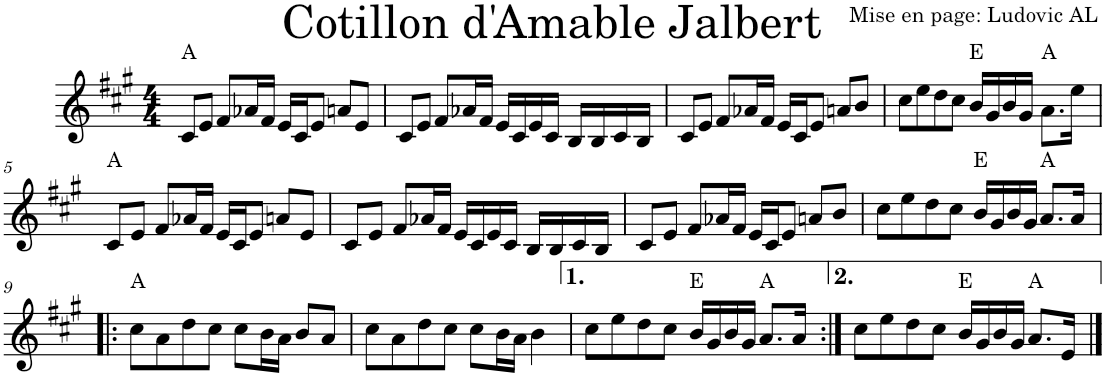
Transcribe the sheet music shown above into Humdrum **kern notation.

**kern	**harte
*part1	*part1
*staff1	*
*I"Violon	*
*I'Vln.	*
*clefG2	*
*k[f#c#g#]	*
*M4/4	*
=1	=1
8c#/L	A:maj
8e/J	.
8f#/L	.
16a-X/L	.
16f#/JJ	.
16e/LL	.
16c#/J	.
8e/J	.
8an/L	.
8e/J	.
=2	=2
8c#/L	.
8e/J	.
8f#/L	.
16a-X/L	.
16f#/JJ	.
16e/LL	.
16c#/	.
16e/	.
16c#/JJ	.
16B/LL	.
16B/	.
16c#/	.
16B/JJ	.
=3	=3
8c#/L	.
8e/J	.
8f#/L	.
16a-X/L	.
16f#/JJ	.
16e/LL	.
16c#/J	.
8e/J	.
8an/L	.
8b/J	.
=4	=4
8cc#\L	.
8ee\	.
8dd\	.
8cc#\J	.
16b/LL	E:maj
16g#/	.
16b/	.
16g#/JJ	.
8.a\L	A:maj
16ee\Jk	.
!!LO:LB:g=z
=5	=5
8c#/L	A:maj
8e/J	.
8f#/L	.
16a-X/L	.
16f#/JJ	.
16e/LL	.
16c#/J	.
8e/J	.
8an/L	.
8e/J	.
=6	=6
8c#/L	.
8e/J	.
8f#/L	.
16a-X/L	.
16f#/JJ	.
16e/LL	.
16c#/	.
16e/	.
16c#/JJ	.
16B/LL	.
16B/	.
16c#/	.
16B/JJ	.
=7	=7
8c#/L	.
8e/J	.
8f#/L	.
16a-X/L	.
16f#/JJ	.
16e/LL	.
16c#/J	.
8e/J	.
8an/L	.
8b/J	.
=8	=8
8cc#\L	.
8ee\	.
8dd\	.
8cc#\J	.
16b/LL	E:maj
16g#/	.
16b/	.
16g#/JJ	.
8.a/L	A:maj
16a/Jk	.
!!LO:LB:g=z
=9!|:	=9!|:
8cc#\L	A:maj
8a\	.
8dd\	.
8cc#\J	.
8cc#\L	.
16b\L	.
16a\JJ	.
8b/L	.
8a/J	.
=10	=10
8cc#\L	.
8a\	.
8dd\	.
8cc#\J	.
8cc#\L	.
16b\L	.
16a\JJ	.
4b\	.
=11	=11
8cc#\L	.
8ee\	.
8dd\	.
8cc#\J	.
16b/LL	E:maj
16g#/	.
16b/	.
16g#/JJ	.
8.a/L	A:maj
16a/Jk	.
=12:|!	=12:|!
8cc#\L	.
8ee\	.
8dd\	.
8cc#\J	.
16b/LL	E:maj
16g#/	.
16b/	.
16g#/JJ	.
8.a/L	A:maj
16e/Jk	.
==	==
*-	*-
